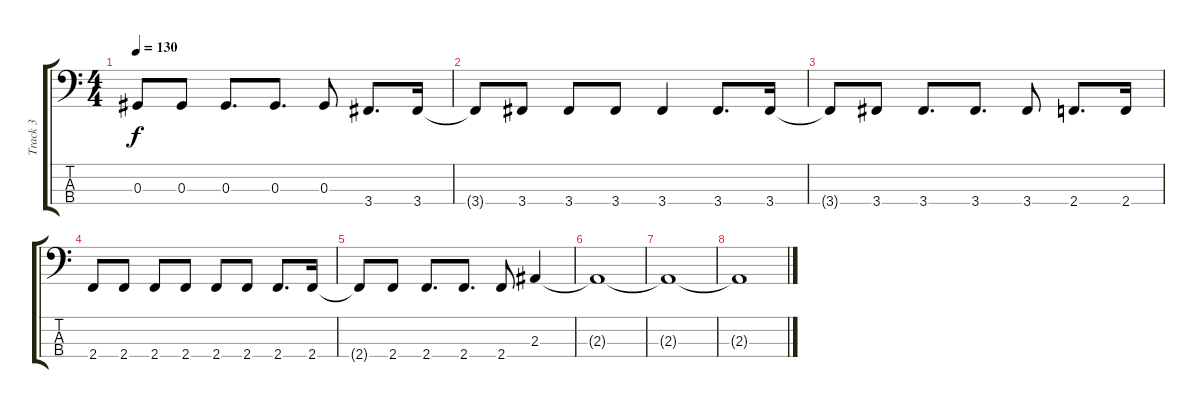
\track ("Track 3" "Track 3") {instrument electricbassfinger}
\staff {score tabs}
\tuning (Gb2 Db2 Ab1 Eb1) {hide}
\ts (4 4)
\tempo 130
\clef f4
\ks c
0.3{t}.8{dy f} 0.3.8 0.3.8{d} 0.3.8{d} 0.3.8 3.4.8{d} 3.4.16 |
3.4{t}.8 3.4.8 3.4.8 3.4.8 3.4.4 3.4.8{d} 3.4.16 |
3.4{t}.8 3.4.8 3.4.8{d} 3.4.8{d} 3.4.8 2.4.8{d} 2.4.16 |
2.4.8 2.4.8 2.4.8 2.4.8 2.4.8 2.4.8 2.4.8{d} 2.4.16 |
2.4{t}.8 2.4.8 2.4.8{d} 2.4.8{d} 2.4.8 2.3.4 |
2.3{t}.1 |
2.3{t}.1 |
2.3{t}.1
